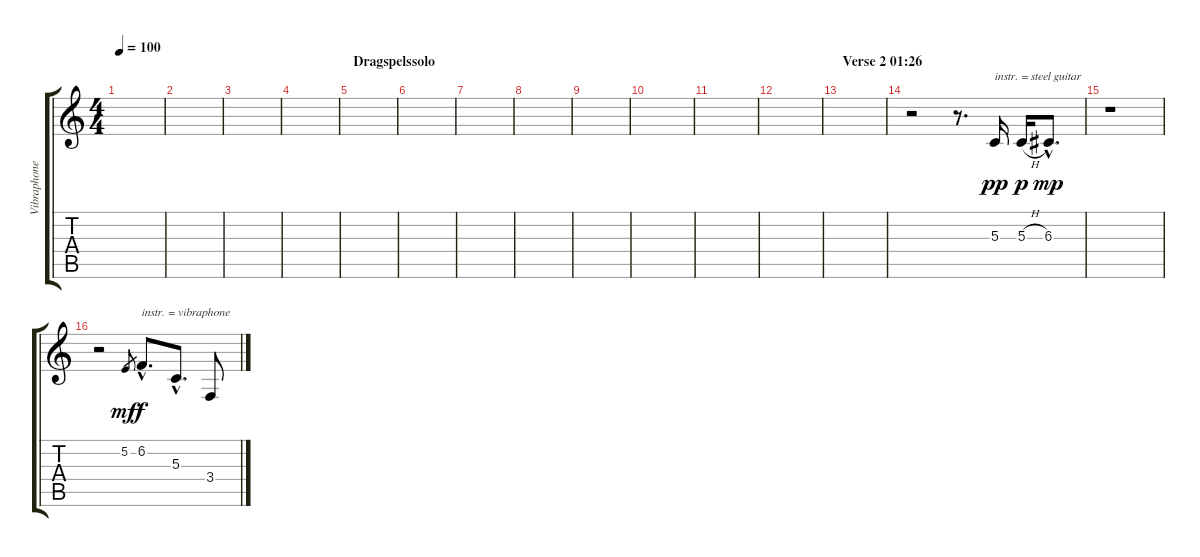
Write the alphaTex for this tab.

\track ("Vibraphone/Guitar" "Vibraphone") {instrument vibraphone}
\staff {score tabs}
\tuning (E4 B3 G3 D3 A2 E2) {hide}
\ts (4 4)
\tempo 100
\clef g2
\ks c
|
|
|
|
\section ("" "Dragspelssolo")
|
|
|
|
|
|
|
|
\section ("" "Verse 2 01:26")
|
r.2 r.8{d} 5.3.16{txt "instr. = steel guitar" dy pp instrument acousticguitarsteel} 5.3{h}.16{dy p} 6.3{hac}.8{d dy mp} |
r.1 |
r.2 5.2.8{gr dy mf} 6.2{hac}.8{d txt "instr. = vibraphone" dy f instrument vibraphone} 5.3{hac}.8{d} 3.4.8
